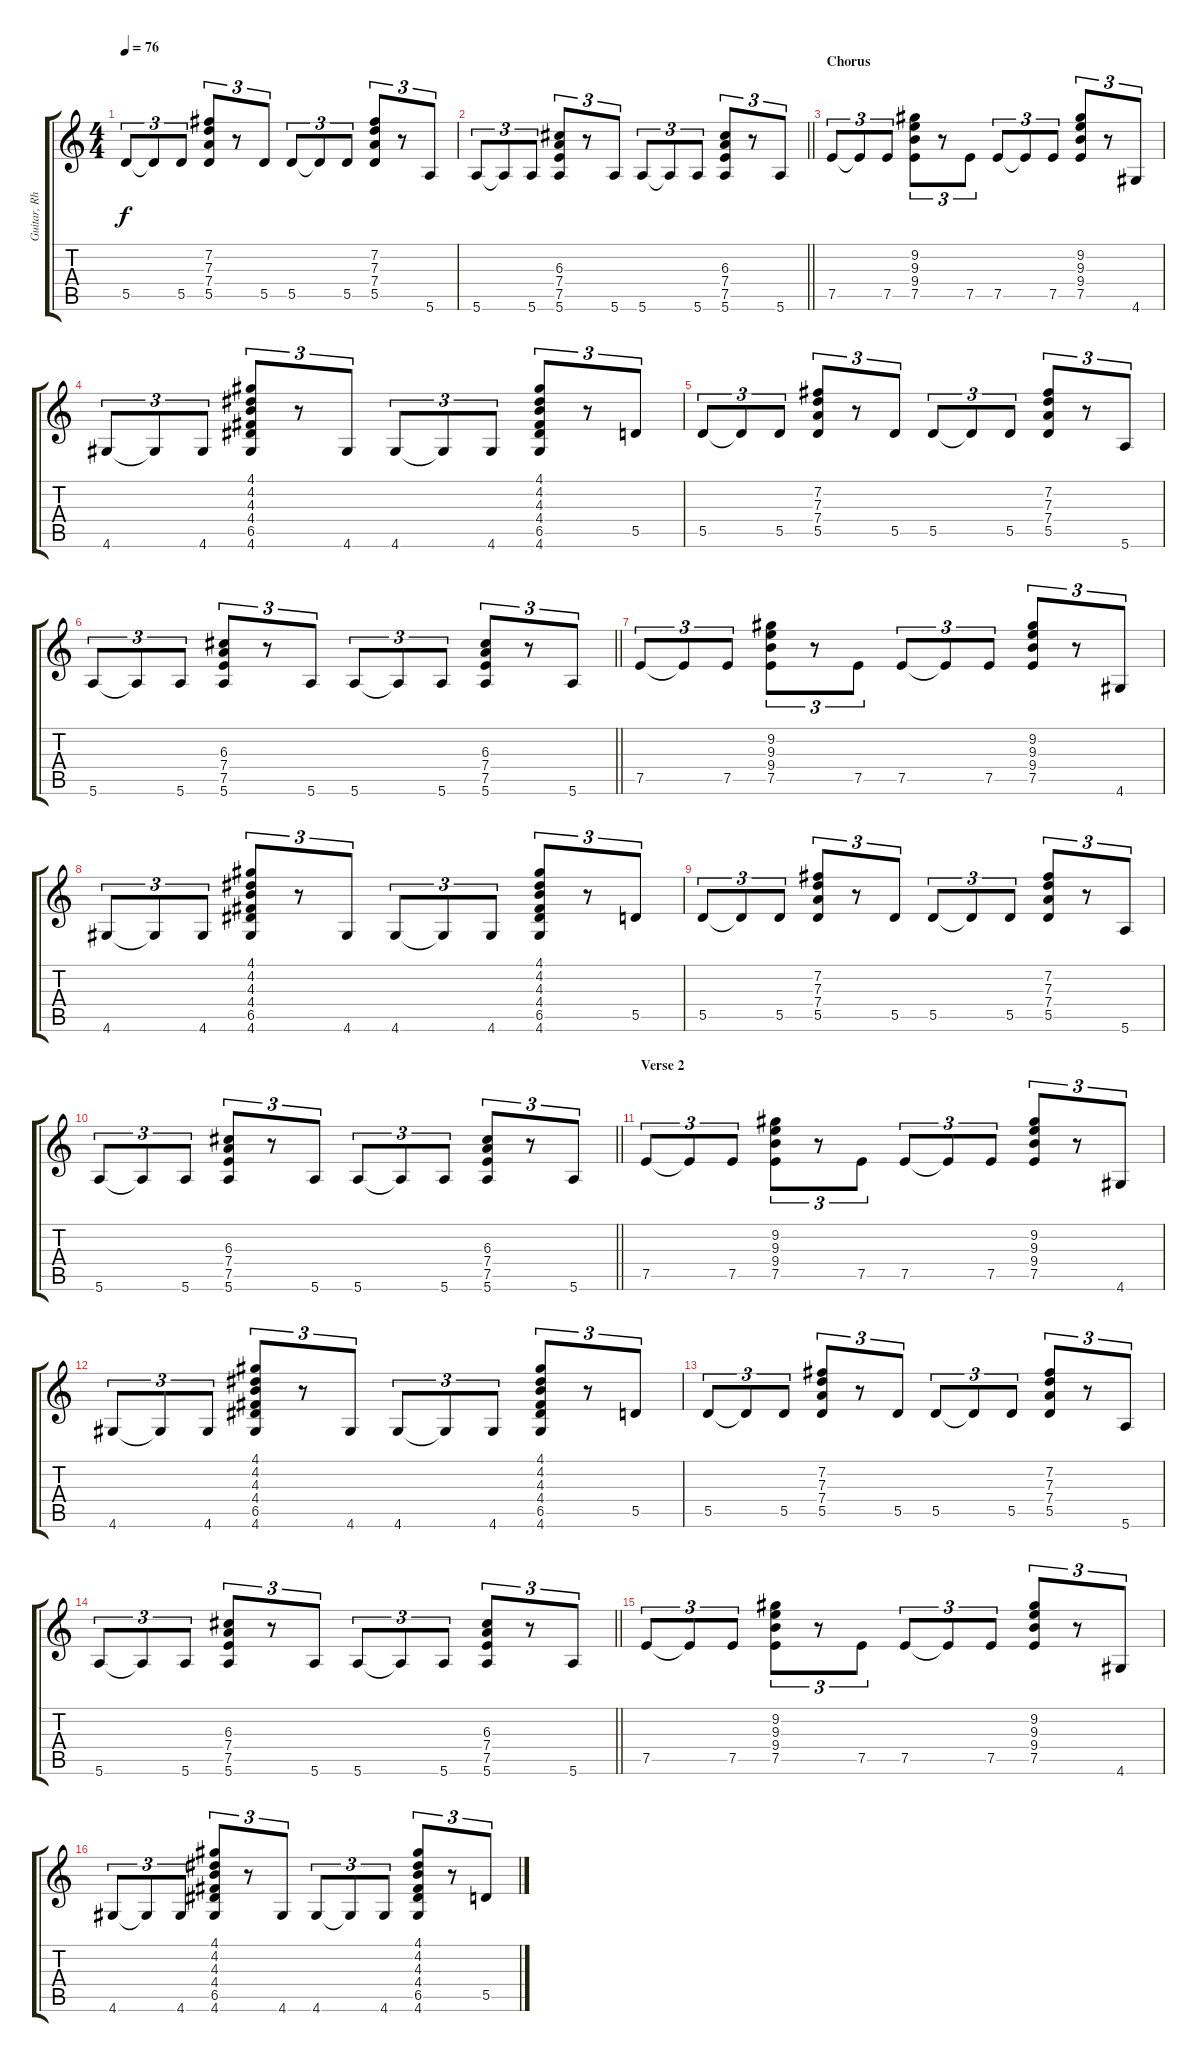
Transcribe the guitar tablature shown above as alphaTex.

\track ("Guitar, Rhythm" "Guitar, Rh") {instrument acousticguitarsteel}
\staff {score tabs}
\tuning (E4 B3 G3 D3 A2 E2) {hide}
\ts (4 4)
\tempo 76
\clef g2
\ks c
5.5.8{tu (3 2) dy f} 5.5{t}.8{tu (3 2)} 5.5.8{tu (3 2)} (7.2 7.3 7.4 5.5).8{tu (3 2)} r.8{tu (3 2)} 5.5.8{tu (3 2)} 5.5.8{tu (3 2)} 5.5{t}.8{tu (3 2)} 5.5.8{tu (3 2)} (7.2 7.3 7.4 5.5).8{tu (3 2)} r.8{tu (3 2)} 5.6.8{tu (3 2)} |
\barLineRight lightlight
5.6.8{tu (3 2)} 5.6{t}.8{tu (3 2)} 5.6.8{tu (3 2)} (6.3 7.4 7.5 5.6).8{tu (3 2)} r.8{tu (3 2)} 5.6.8{tu (3 2)} 5.6.8{tu (3 2)} 5.6{t}.8{tu (3 2)} 5.6.8{tu (3 2)} (6.3 7.4 7.5 5.6).8{tu (3 2)} r.8{tu (3 2)} 5.6.8{tu (3 2)} |
\section ("" "Chorus")
7.5.8{tu (3 2)} 7.5{t}.8{tu (3 2)} 7.5.8{tu (3 2)} (9.2 9.3 9.4 7.5).8{tu (3 2)} r.8{tu (3 2)} 7.5.8{tu (3 2)} 7.5.8{tu (3 2)} 7.5{t}.8{tu (3 2)} 7.5.8{tu (3 2)} (9.2 9.3 9.4 7.5).8{tu (3 2)} r.8{tu (3 2)} 4.6.8{tu (3 2)} |
4.6.8{tu (3 2)} 4.6{t}.8{tu (3 2)} 4.6.8{tu (3 2)} (4.1 4.2 4.3 4.4 6.5 4.6).8{tu (3 2)} r.8{tu (3 2)} 4.6.8{tu (3 2)} 4.6.8{tu (3 2)} 4.6{t}.8{tu (3 2)} 4.6.8{tu (3 2)} (4.1 4.2 4.3 4.4 6.5 4.6).8{tu (3 2)} r.8{tu (3 2)} 5.5.8{tu (3 2)} |
5.5.8{tu (3 2)} 5.5{t}.8{tu (3 2)} 5.5.8{tu (3 2)} (7.2 7.3 7.4 5.5).8{tu (3 2)} r.8{tu (3 2)} 5.5.8{tu (3 2)} 5.5.8{tu (3 2)} 5.5{t}.8{tu (3 2)} 5.5.8{tu (3 2)} (7.2 7.3 7.4 5.5).8{tu (3 2)} r.8{tu (3 2)} 5.6.8{tu (3 2)} |
\barLineRight lightlight
5.6.8{tu (3 2)} 5.6{t}.8{tu (3 2)} 5.6.8{tu (3 2)} (6.3 7.4 7.5 5.6).8{tu (3 2)} r.8{tu (3 2)} 5.6.8{tu (3 2)} 5.6.8{tu (3 2)} 5.6{t}.8{tu (3 2)} 5.6.8{tu (3 2)} (6.3 7.4 7.5 5.6).8{tu (3 2)} r.8{tu (3 2)} 5.6.8{tu (3 2)} |
7.5.8{tu (3 2)} 7.5{t}.8{tu (3 2)} 7.5.8{tu (3 2)} (9.2 9.3 9.4 7.5).8{tu (3 2)} r.8{tu (3 2)} 7.5.8{tu (3 2)} 7.5.8{tu (3 2)} 7.5{t}.8{tu (3 2)} 7.5.8{tu (3 2)} (9.2 9.3 9.4 7.5).8{tu (3 2)} r.8{tu (3 2)} 4.6.8{tu (3 2)} |
4.6.8{tu (3 2)} 4.6{t}.8{tu (3 2)} 4.6.8{tu (3 2)} (4.1 4.2 4.3 4.4 6.5 4.6).8{tu (3 2)} r.8{tu (3 2)} 4.6.8{tu (3 2)} 4.6.8{tu (3 2)} 4.6{t}.8{tu (3 2)} 4.6.8{tu (3 2)} (4.1 4.2 4.3 4.4 6.5 4.6).8{tu (3 2)} r.8{tu (3 2)} 5.5.8{tu (3 2)} |
5.5.8{tu (3 2)} 5.5{t}.8{tu (3 2)} 5.5.8{tu (3 2)} (7.2 7.3 7.4 5.5).8{tu (3 2)} r.8{tu (3 2)} 5.5.8{tu (3 2)} 5.5.8{tu (3 2)} 5.5{t}.8{tu (3 2)} 5.5.8{tu (3 2)} (7.2 7.3 7.4 5.5).8{tu (3 2)} r.8{tu (3 2)} 5.6.8{tu (3 2)} |
\barLineRight lightlight
5.6.8{tu (3 2)} 5.6{t}.8{tu (3 2)} 5.6.8{tu (3 2)} (6.3 7.4 7.5 5.6).8{tu (3 2)} r.8{tu (3 2)} 5.6.8{tu (3 2)} 5.6.8{tu (3 2)} 5.6{t}.8{tu (3 2)} 5.6.8{tu (3 2)} (6.3 7.4 7.5 5.6).8{tu (3 2)} r.8{tu (3 2)} 5.6.8{tu (3 2)} |
\section ("" "Verse 2")
7.5.8{tu (3 2)} 7.5{t}.8{tu (3 2)} 7.5.8{tu (3 2)} (9.2 9.3 9.4 7.5).8{tu (3 2)} r.8{tu (3 2)} 7.5.8{tu (3 2)} 7.5.8{tu (3 2)} 7.5{t}.8{tu (3 2)} 7.5.8{tu (3 2)} (9.2 9.3 9.4 7.5).8{tu (3 2)} r.8{tu (3 2)} 4.6.8{tu (3 2)} |
4.6.8{tu (3 2)} 4.6{t}.8{tu (3 2)} 4.6.8{tu (3 2)} (4.1 4.2 4.3 4.4 6.5 4.6).8{tu (3 2)} r.8{tu (3 2)} 4.6.8{tu (3 2)} 4.6.8{tu (3 2)} 4.6{t}.8{tu (3 2)} 4.6.8{tu (3 2)} (4.1 4.2 4.3 4.4 6.5 4.6).8{tu (3 2)} r.8{tu (3 2)} 5.5.8{tu (3 2)} |
5.5.8{tu (3 2)} 5.5{t}.8{tu (3 2)} 5.5.8{tu (3 2)} (7.2 7.3 7.4 5.5).8{tu (3 2)} r.8{tu (3 2)} 5.5.8{tu (3 2)} 5.5.8{tu (3 2)} 5.5{t}.8{tu (3 2)} 5.5.8{tu (3 2)} (7.2 7.3 7.4 5.5).8{tu (3 2)} r.8{tu (3 2)} 5.6.8{tu (3 2)} |
\barLineRight lightlight
5.6.8{tu (3 2)} 5.6{t}.8{tu (3 2)} 5.6.8{tu (3 2)} (6.3 7.4 7.5 5.6).8{tu (3 2)} r.8{tu (3 2)} 5.6.8{tu (3 2)} 5.6.8{tu (3 2)} 5.6{t}.8{tu (3 2)} 5.6.8{tu (3 2)} (6.3 7.4 7.5 5.6).8{tu (3 2)} r.8{tu (3 2)} 5.6.8{tu (3 2)} |
7.5.8{tu (3 2)} 7.5{t}.8{tu (3 2)} 7.5.8{tu (3 2)} (9.2 9.3 9.4 7.5).8{tu (3 2)} r.8{tu (3 2)} 7.5.8{tu (3 2)} 7.5.8{tu (3 2)} 7.5{t}.8{tu (3 2)} 7.5.8{tu (3 2)} (9.2 9.3 9.4 7.5).8{tu (3 2)} r.8{tu (3 2)} 4.6.8{tu (3 2)} |
4.6.8{tu (3 2)} 4.6{t}.8{tu (3 2)} 4.6.8{tu (3 2)} (4.1 4.2 4.3 4.4 6.5 4.6).8{tu (3 2)} r.8{tu (3 2)} 4.6.8{tu (3 2)} 4.6.8{tu (3 2)} 4.6{t}.8{tu (3 2)} 4.6.8{tu (3 2)} (4.1 4.2 4.3 4.4 6.5 4.6).8{tu (3 2)} r.8{tu (3 2)} 5.5.8{tu (3 2)}
